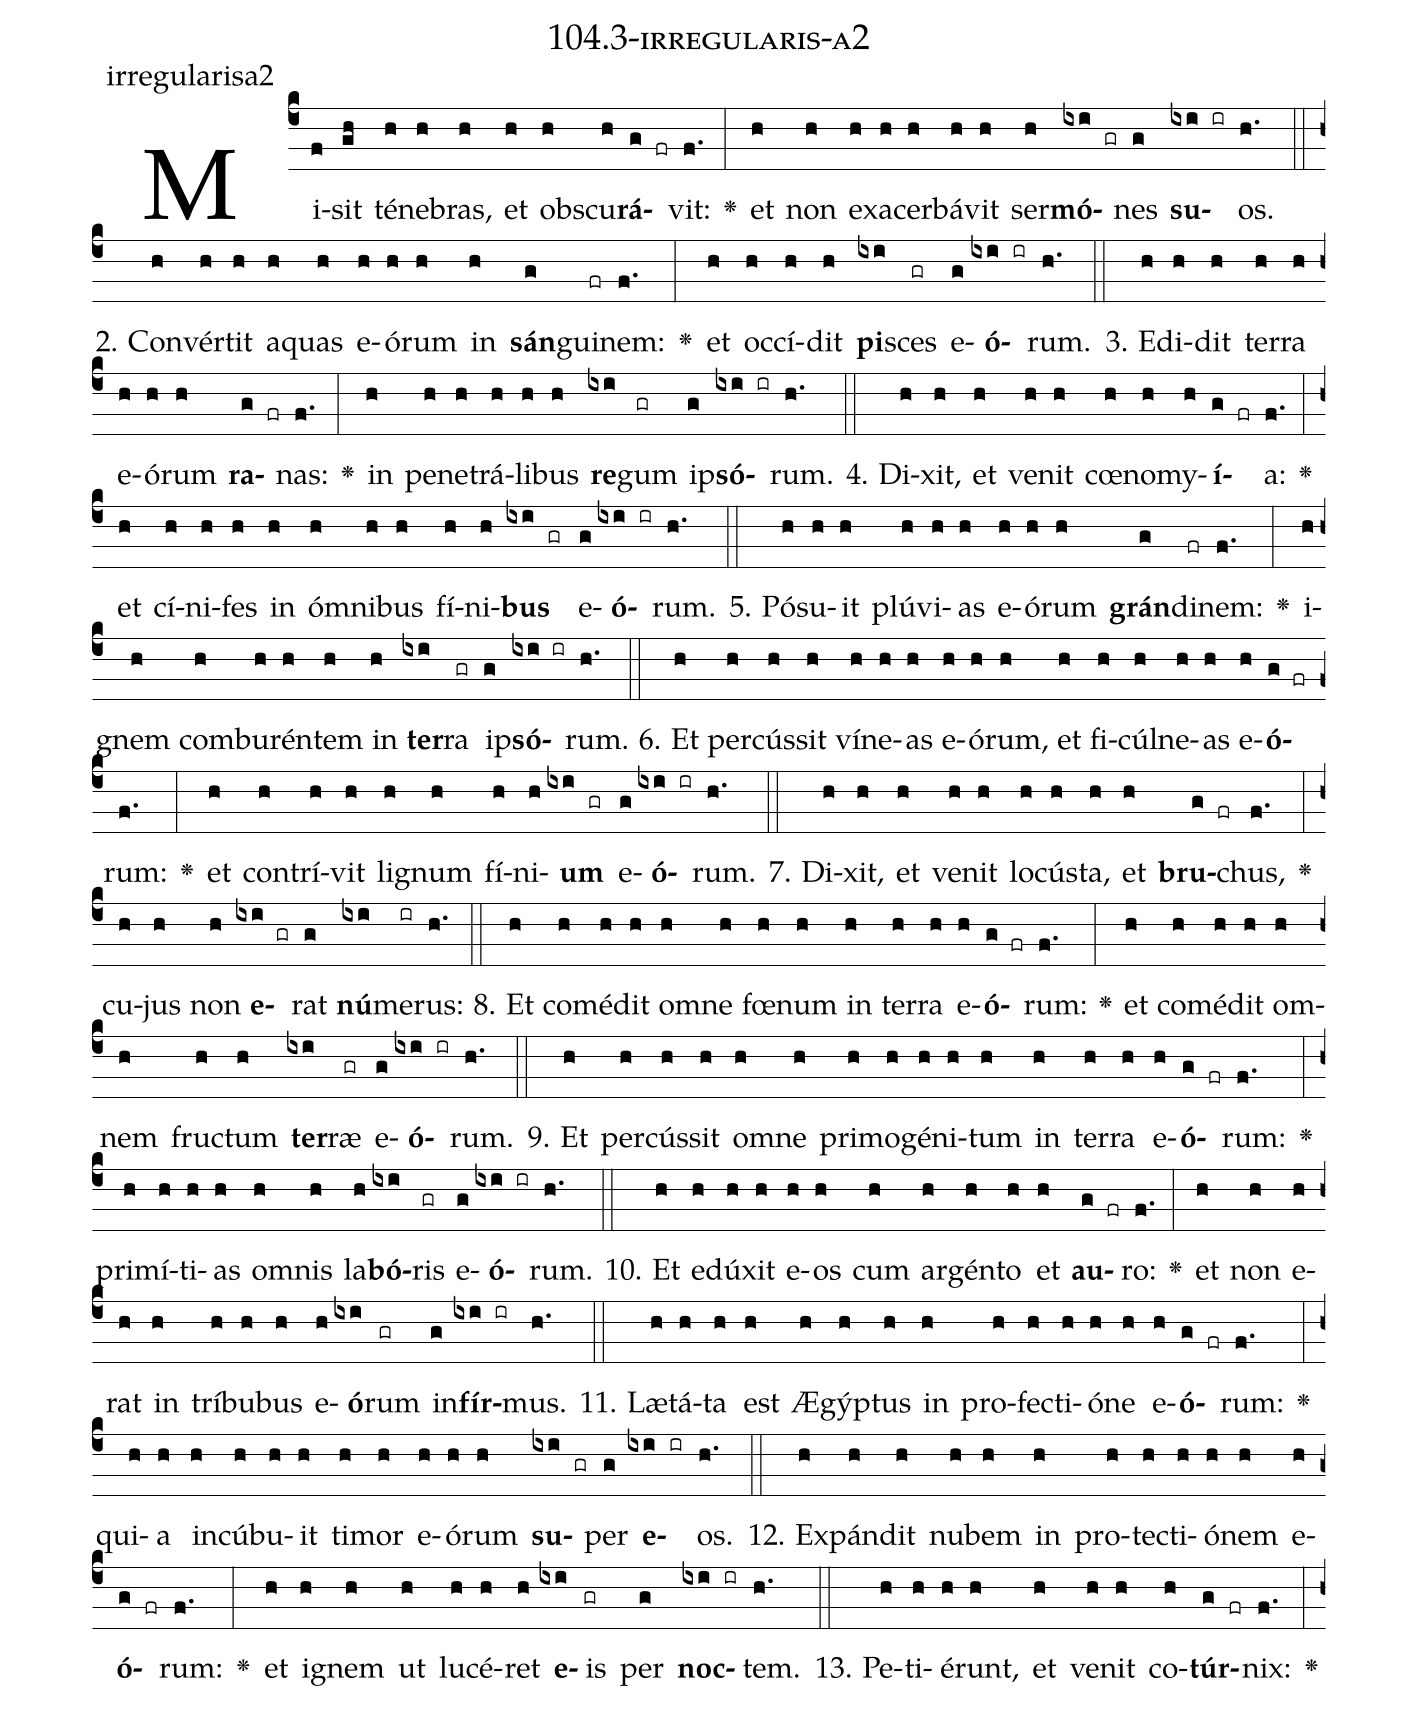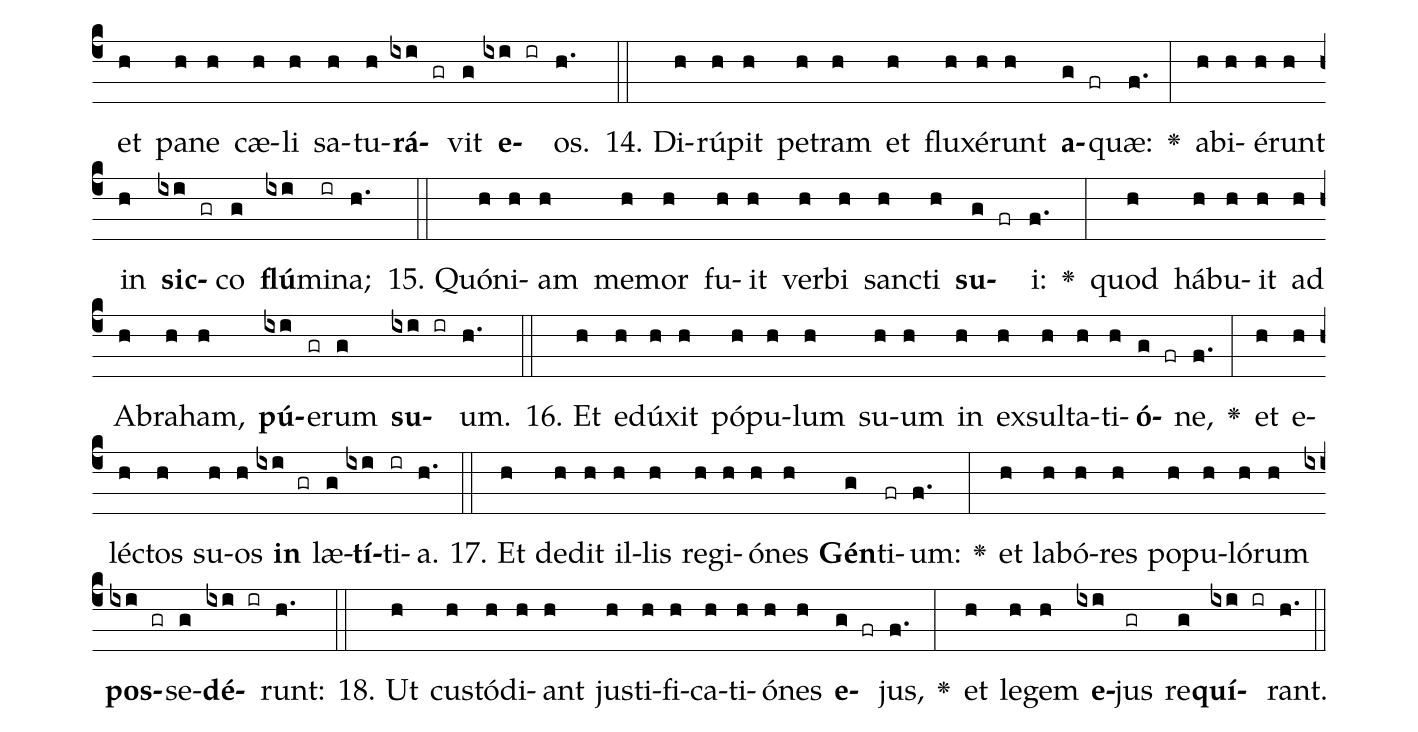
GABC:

name: 104.3-irregularis-a2;
annotation: irregularisa2;
%%
(c4)Mi(f)sit(gh) té(h)ne(h)bras,(h) et(h) obs(h)cu(h)<b>rá</b>(g fr)vit:(f.) <v>\greheightstar</v>(:) et(h) non(h) ex(h)a(h)cer(h)bá(h)vit(h) ser(h)<b>mó</b>(ixi gr)nes(g) <b>su</b>(ixi ir)os.(h.) (::)
2. Con(h)vér(h)tit(h) a(h)quas(h) e(h)ó(h)rum(h) in(h) <b>sán</b>(g)gui(fr)nem:(f.) <v>\greheightstar</v>(:) et(h) oc(h)cí(h)dit(h) <b>pi</b>(ixi)sces(gr) e(g)<b>ó</b>(ixi ir)rum.(h.) (::)
3. E(h)di(h)dit(h) ter(h)ra(h) e(h)ó(h)rum(h) <b>ra</b>(g fr)nas:(f.) <v>\greheightstar</v>(:) in(h) pe(h)ne(h)trá(h)li(h)bus(h) <b>re</b>(ixi)gum(gr) ip(g)<b>só</b>(ixi ir)rum.(h.) (::)
4. Di(h)xit,(h) et(h) ve(h)nit(h) cœ(h)no(h)my(h)<b>í</b>(g fr)a:(f.) <v>\greheightstar</v>(:) et(h) cí(h)ni(h)fes(h) in(h) óm(h)ni(h)bus(h) fí(h)ni(h)<b>bus</b>(ixi gr) e(g)<b>ó</b>(ixi ir)rum.(h.) (::)
5. Pó(h)su(h)it(h) plú(h)vi(h)as(h) e(h)ó(h)rum(h) <b>grán</b>(g)di(fr)nem:(f.) <v>\greheightstar</v>(:) i(h)gnem(h) com(h)bu(h)rén(h)tem(h) in(h) <b>ter</b>(ixi)ra(gr) ip(g)<b>só</b>(ixi ir)rum.(h.) (::)
6. Et(h) per(h)cús(h)sit(h) ví(h)ne(h)as(h) e(h)ó(h)rum,(h) et(h) fi(h)cúl(h)ne(h)as(h) e(h)<b>ó</b>(g fr)rum:(f.) <v>\greheightstar</v>(:) et(h) con(h)trí(h)vit(h) li(h)gnum(h) fí(h)ni(h)<b>um</b>(ixi gr) e(g)<b>ó</b>(ixi ir)rum.(h.) (::)
7. Di(h)xit,(h) et(h) ve(h)nit(h) lo(h)cús(h)ta,(h) et(h) <b>bru</b>(g fr)chus,(f.) <v>\greheightstar</v>(:) cu(h)jus(h) non(h) <b>e</b>(ixi gr)rat(g) <b>nú</b>(ixi)me(ir)rus:(h.) (::)
8. Et(h) com(h)é(h)dit(h) om(h)ne(h) fœ(h)num(h) in(h) ter(h)ra(h) e(h)<b>ó</b>(g fr)rum:(f.) <v>\greheightstar</v>(:) et(h) com(h)é(h)dit(h) om(h)nem(h) fruc(h)tum(h) <b>ter</b>(ixi)ræ(gr) e(g)<b>ó</b>(ixi ir)rum.(h.) (::)
9. Et(h) per(h)cús(h)sit(h) om(h)ne(h) pri(h)mo(h)gé(h)ni(h)tum(h) in(h) ter(h)ra(h) e(h)<b>ó</b>(g fr)rum:(f.) <v>\greheightstar</v>(:) pri(h)mí(h)ti(h)as(h) om(h)nis(h) la(h)<b>bó</b>(ixi)ris(gr) e(g)<b>ó</b>(ixi ir)rum.(h.) (::)
10. Et(h) e(h)dú(h)xit(h) e(h)os(h) cum(h) ar(h)gén(h)to(h) et(h) <b>au</b>(g fr)ro:(f.) <v>\greheightstar</v>(:) et(h) non(h) e(h)rat(h) in(h) trí(h)bu(h)bus(h) e(h)<b>ó</b>(ixi)rum(gr) in(g)<b>fír</b>(ixi ir)mus.(h.) (::)
11. Læ(h)tá(h)ta(h) est(h) Æ(h)gýp(h)tus(h) in(h) pro(h)fec(h)ti(h)ó(h)ne(h) e(h)<b>ó</b>(g fr)rum:(f.) <v>\greheightstar</v>(:) qui(h)a(h) in(h)cú(h)bu(h)it(h) ti(h)mor(h) e(h)ó(h)rum(h) <b>su</b>(ixi gr)per(g) <b>e</b>(ixi ir)os.(h.) (::)
12. Ex(h)pán(h)dit(h) nu(h)bem(h) in(h) pro(h)tec(h)ti(h)ó(h)nem(h) e(h)<b>ó</b>(g fr)rum:(f.) <v>\greheightstar</v>(:) et(h) i(h)gnem(h) ut(h) lu(h)cé(h)ret(h) <b>e</b>(ixi)is(gr) per(g) <b>noc</b>(ixi ir)tem.(h.) (::)
13. Pe(h)ti(h)é(h)runt,(h) et(h) ve(h)nit(h) co(h)<b>túr</b>(g fr)nix:(f.) <v>\greheightstar</v>(:) et(h) pa(h)ne(h) cæ(h)li(h) sa(h)tu(h)<b>rá</b>(ixi gr)vit(g) <b>e</b>(ixi ir)os.(h.) (::)
14. Di(h)rú(h)pit(h) pe(h)tram(h) et(h) flu(h)xé(h)runt(h) <b>a</b>(g fr)quæ:(f.) <v>\greheightstar</v>(:) ab(h)i(h)é(h)runt(h) in(h) <b>sic</b>(ixi gr)co(g) <b>flú</b>(ixi)mi(ir)na;(h.) (::)
15. Quón(h)i(h)am(h) me(h)mor(h) fu(h)it(h) ver(h)bi(h) sanc(h)ti(h) <b>su</b>(g fr)i:(f.) <v>\greheightstar</v>(:) quod(h) há(h)bu(h)it(h) ad(h) A(h)bra(h)ham,(h) <b>pú</b>(ixi)e(gr)rum(g) <b>su</b>(ixi ir)um.(h.) (::)
16. Et(h) e(h)dú(h)xit(h) pó(h)pu(h)lum(h) su(h)um(h) in(h) ex(h)sul(h)ta(h)ti(h)<b>ó</b>(g fr)ne,(f.) <v>\greheightstar</v>(:) et(h) e(h)léc(h)tos(h) su(h)os(h) <b>in</b>(ixi gr) læ(g)<b>tí</b>(ixi)ti(ir)a.(h.) (::)
17. Et(h) de(h)dit(h) il(h)lis(h) re(h)gi(h)ó(h)nes(h) <b>Gén</b>(g)ti(fr)um:(f.) <v>\greheightstar</v>(:) et(h) la(h)bó(h)res(h) po(h)pu(h)ló(h)rum(h) <b>pos</b>(ixi gr)se(g)<b>dé</b>(ixi ir)runt:(h.) (::)
18. Ut(h) cus(h)tó(h)di(h)ant(h) jus(h)ti(h)fi(h)ca(h)ti(h)ó(h)nes(h) <b>e</b>(g fr)jus,(f.) <v>\greheightstar</v>(:) et(h) le(h)gem(h) <b>e</b>(ixi)jus(gr) re(g)<b>quí</b>(ixi ir)rant.(h.) (::)
